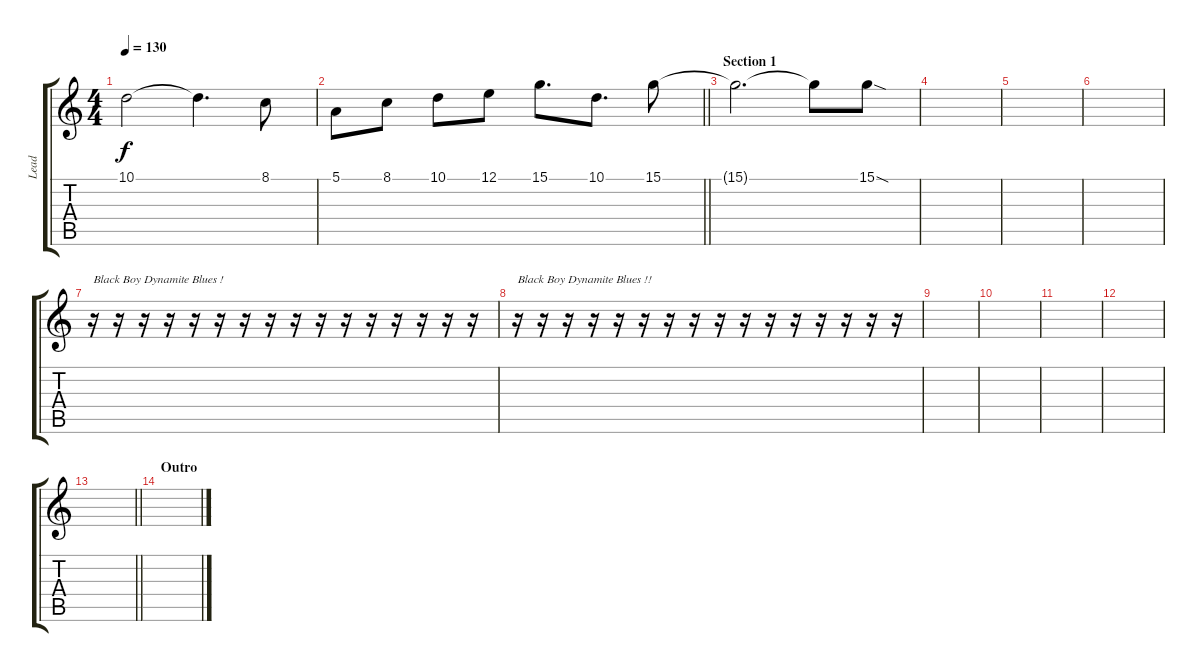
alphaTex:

\track ("Lead" "Lead") {instrument harmonica}
\staff {score tabs}
\tuning (E4 B3 G3 D3 A2 E2) {hide}
\ts (4 4)
\tempo 130
\clef g2
\ks c
10.1.2{dy f} 10.1{t}.4{d} 8.1.8 |
\barLineRight lightlight
5.1.8 8.1.8 10.1.8 12.1.8 15.1.8{d} 10.1.8{d} 15.1.8 |
\section ("" "Section 1")
15.1{t}.2{d} 15.1{t}.8 15.1{sod}.8 |
|
|
|
r.16{txt "Black Boy Dynamite Blues !"} r.16 r.16 r.16 r.16 r.16 r.16 r.16 r.16 r.16 r.16 r.16 r.16 r.16 r.16 r.16 |
r.16{txt "Black Boy Dynamite Blues !!"} r.16 r.16 r.16 r.16 r.16 r.16 r.16 r.16 r.16 r.16 r.16 r.16 r.16 r.16 r.16 |
|
|
|
|
\barLineRight lightlight
|
\section ("" "Outro")
